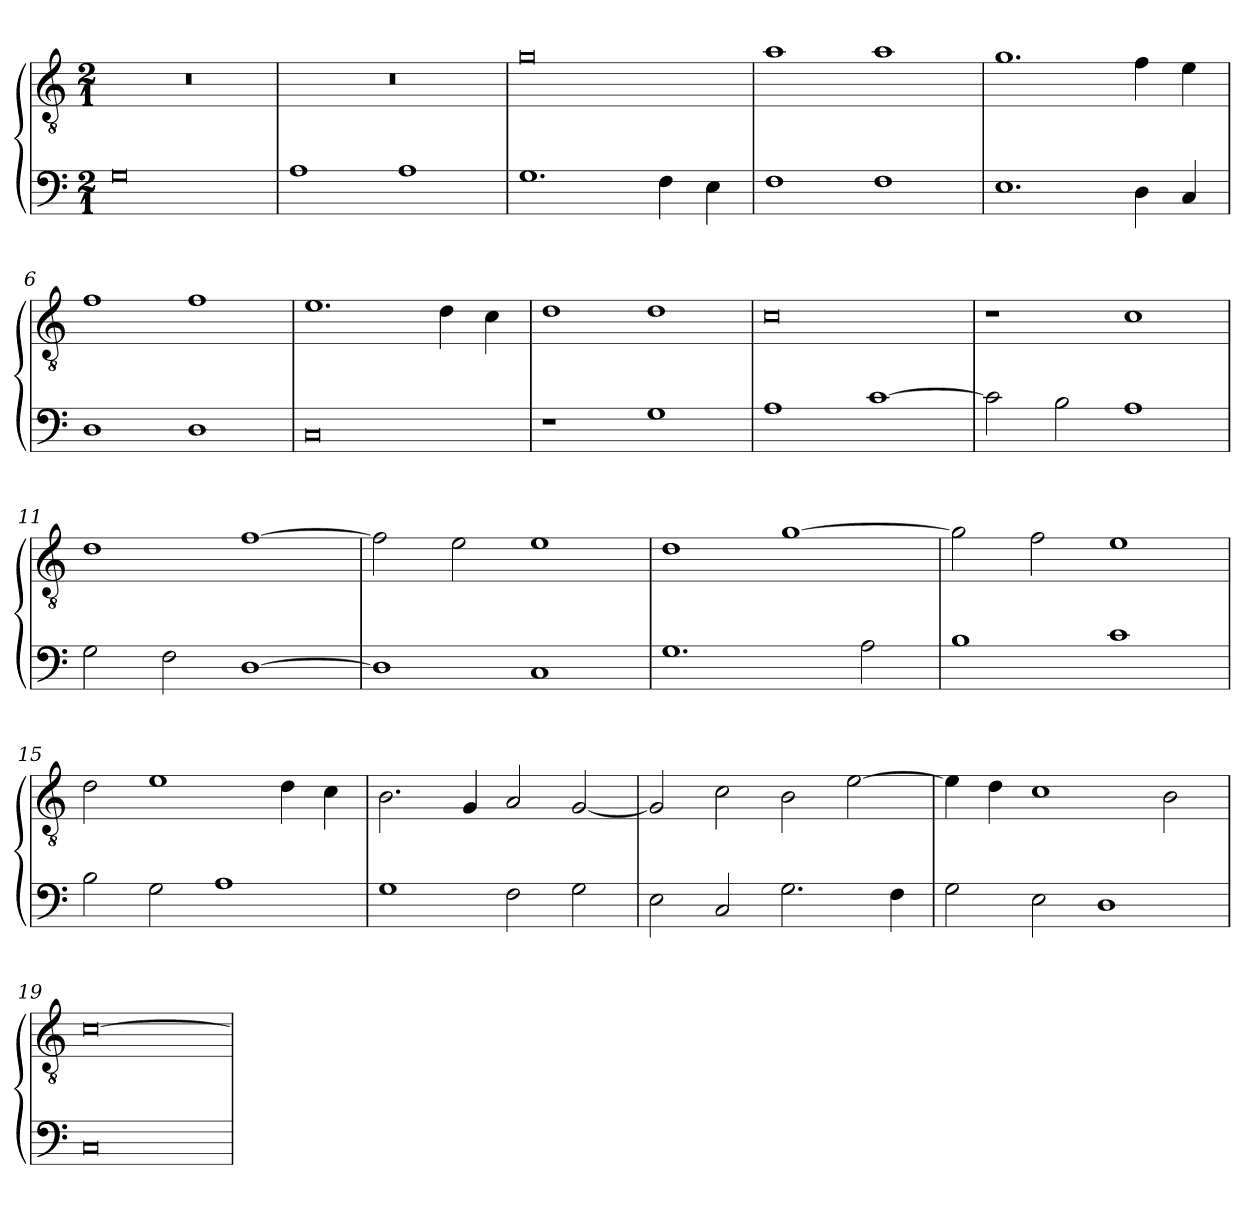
**kern	**kern
*part2	*part1
*staff2	*staff1
*clefF4	*clefGv2
*k[]	*k[]
*M2/1	*M2/1
=1	=1
0G	0r
=2	=2
1A	0r
1A	.
=3	=3
1.G	0g
4F	.
4E	.
=4	=4
1F	1a
1F	1a
=5	=5
1.E	1.g
4D	4f
4C	4e
=6	=6
1D	1f
1D	1f
=7	=7
0C	1.e
.	4d
.	4c
=8	=8
1r	1d
1G	1d
=9	=9
1A	0c
[1c	.
=10	=10
2c]	1r
2B	.
1A	1c
=11	=11
2G	1d
2F	.
[1D	[1f
=12	=12
1D]	2f]
.	2e
1C	1e
=13	=13
1.G	1d
.	[1g
2A	.
=14	=14
1B	2g]
.	2f
1c	1e
=15	=15
2B	2d
2G	1e
1A	.
.	4d
.	4c
=16	=16
1G	2.B
.	4G
2F	2A
2G	[2G
=17	=17
2E	2G]
2C	2c
2.G	2B
.	[2e
4F	.
=18	=18
2G	4e]
.	4d
2E	1c
1D	.
.	2B
=19	=19
0C	[0c
=	=
*-	*-
